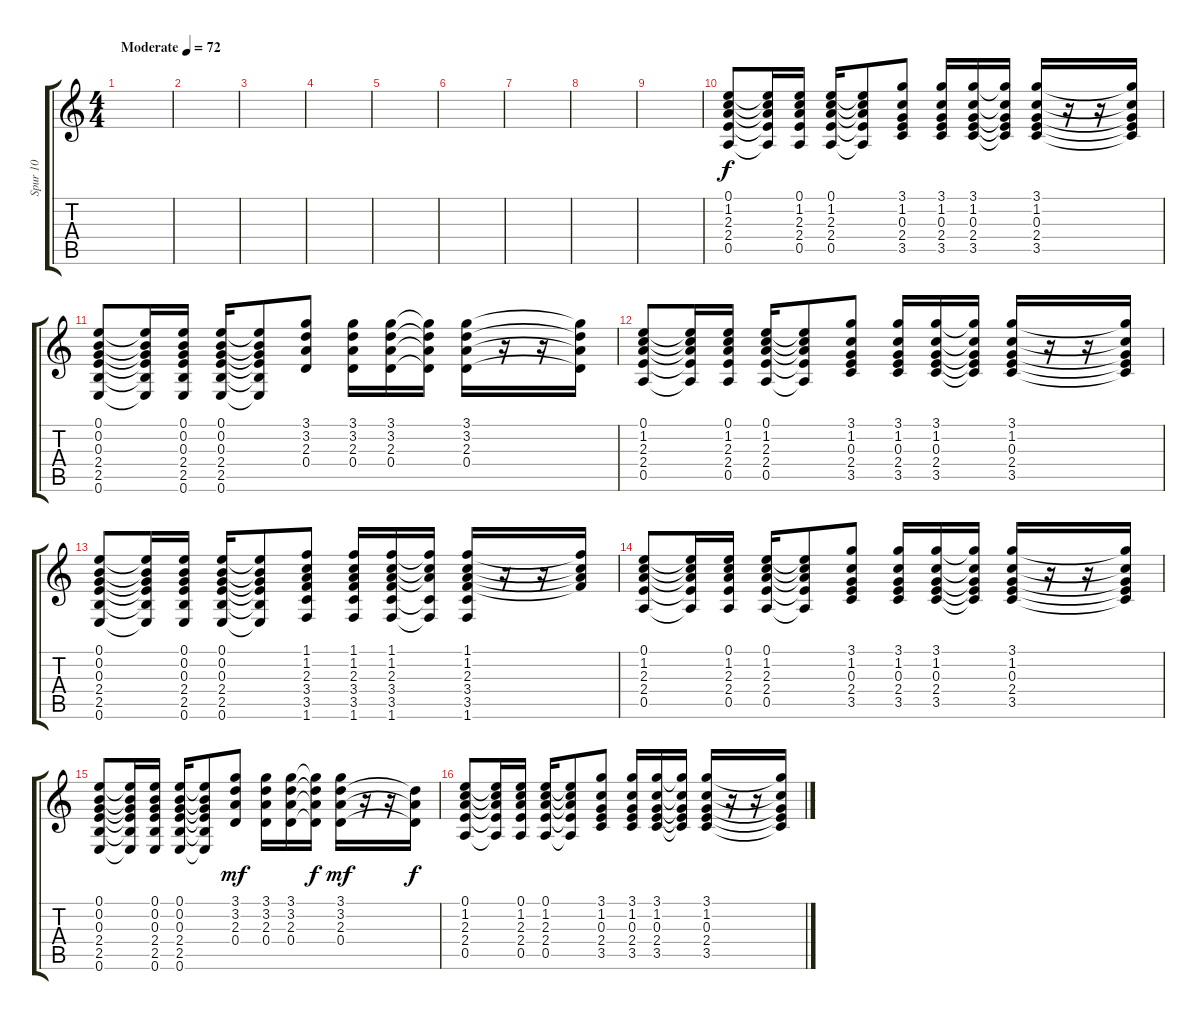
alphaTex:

\track ("Spur 10" "Spur 10") {instrument acousticguitarsteel}
\staff {score tabs}
\tuning (E4 B3 G3 D3 A2 E2) {hide}
\ts (4 4)
\tempo (72 "Moderate")
\clef g2
\ks c
|
|
|
|
|
|
|
|
|
(0.1 1.2 2.3 2.4 0.5).8 (0.1{t} 1.2{t} 2.3{t} 2.4{t} 0.5{t}).16 (0.1 1.2 2.3 2.4 0.5).16 (0.1 1.2 2.3 2.4 0.5).16 (0.1{t} 1.2{t} 2.3{t} 2.4{t} 0.5{t}).8 (3.1 1.2 0.3 2.4 3.5).8 (3.1 1.2 0.3 2.4 3.5).16 (3.1 1.2 0.3 2.4 3.5).16 (3.1{t} 1.2{t} 0.3{t} 2.4{t} 3.5{t}).16 (3.1 1.2 0.3 2.4 3.5).16 r.16 r.16 (3.1{t} 1.2{t} 0.3{t} 2.4{t} 3.5{t}).16 |
(0.1 0.2 0.3 2.4 2.5 0.6).8 (0.1{t} 0.2{t} 0.3{t} 2.4{t} 2.5{t} 0.6{t}).16 (0.1 0.2 0.3 2.4 2.5 0.6).16 (0.1 0.2 0.3 2.4 2.5 0.6).16 (0.1{t} 0.2{t} 0.3{t} 2.4{t} 2.5{t} 0.6{t}).8 (3.1 3.2 2.3 0.4).8 (3.1 3.2 2.3 0.4).16 (3.1 3.2 2.3 0.4).16 (3.1{t} 3.2{t} 2.3{t} 0.4{t}).16 (3.1 3.2 2.3 0.4).16 r.16 r.16 (3.1{t} 3.2{t} 2.3{t} 0.4{t}).16 |
(0.1 1.2 2.3 2.4 0.5).8 (0.1{t} 1.2{t} 2.3{t} 2.4{t} 0.5{t}).16 (0.1 1.2 2.3 2.4 0.5).16 (0.1 1.2 2.3 2.4 0.5).16 (0.1{t} 1.2{t} 2.3{t} 2.4{t} 0.5{t}).8 (3.1 1.2 0.3 2.4 3.5).8 (3.1 1.2 0.3 2.4 3.5).16 (3.1 1.2 0.3 2.4 3.5).16 (3.1{t} 1.2{t} 0.3{t} 2.4{t} 3.5{t}).16 (3.1 1.2 0.3 2.4 3.5).16 r.16 r.16 (3.1{t} 1.2{t} 0.3{t} 2.4{t} 3.5{t}).16 |
(0.1 0.2 0.3 2.4 2.5 0.6).8 (0.1{t} 0.2{t} 0.3{t} 2.4{t} 2.5{t} 0.6{t}).16 (0.1 0.2 0.3 2.4 2.5 0.6).16 (0.1 0.2 0.3 2.4 2.5 0.6).16 (0.1{t} 0.2{t} 0.3{t} 2.4{t} 2.5{t} 0.6{t}).8 (1.1 1.2 2.3 3.4 3.5 1.6).8 (1.1 1.2 2.3 3.4 3.5 1.6).16 (1.1 1.2 2.3 3.4 3.5 1.6).16 (1.1{t} 1.2{t} 2.3{t} 3.5{t} 1.6{t}).16 (1.1 1.2 2.3 3.4 3.5 1.6).16 r.16 r.16 (1.1{t} 1.2{t} 2.3{t} 3.4{t}).16 |
(0.1 1.2 2.3 2.4 0.5).8{dy f} (0.1{t} 1.2{t} 2.3{t} 2.4{t} 0.5{t}).16 (0.1 1.2 2.3 2.4 0.5).16 (0.1 1.2 2.3 2.4 0.5).16 (0.1{t} 1.2{t} 2.3{t} 2.4{t} 0.5{t}).8 (3.1 1.2 0.3 2.4 3.5).8 (3.1 1.2 0.3 2.4 3.5).16 (3.1 1.2 0.3 2.4 3.5).16 (3.1{t} 1.2{t} 0.3{t} 2.4{t} 3.5{t}).16 (3.1 1.2 0.3 2.4 3.5).16 r.16 r.16 (3.1{t} 1.2{t} 0.3{t} 2.4{t} 3.5{t}).16 |
(0.1 0.2 0.3 2.4 2.5 0.6).8 (0.1{t} 0.2{t} 0.3{t} 2.4{t} 2.5{t} 0.6{t}).16 (0.1 0.2 0.3 2.4 2.5 0.6).16 (0.1 0.2 0.3 2.4 2.5 0.6).16 (0.1{t} 0.2{t} 0.3{t} 2.4{t} 2.5{t} 0.6{t}).8 (3.1 3.2 2.3 0.4).8{dy mf} (3.1 3.2 2.3 0.4).16 (3.1 3.2 2.3 0.4).16 (3.1{t} 3.2{t} 2.3{t} 0.4{t}).16{dy f} (3.1 3.2 2.3 0.4).16{dy mf} r.16 r.16 (3.2{t} 2.3{t} 0.4{t}).16{dy f} |
(0.1 1.2 2.3 2.4 0.5).8 (0.1{t} 1.2{t} 2.3{t} 2.4{t} 0.5{t}).16 (0.1 1.2 2.3 2.4 0.5).16 (0.1 1.2 2.3 2.4 0.5).16 (0.1{t} 1.2{t} 2.3{t} 2.4{t} 0.5{t}).8 (3.1 1.2 0.3 2.4 3.5).8 (3.1 1.2 0.3 2.4 3.5).16 (3.1 1.2 0.3 2.4 3.5).16 (3.1{t} 1.2{t} 0.3{t} 2.4{t} 3.5{t}).16 (3.1 1.2 0.3 2.4 3.5).16 r.16 r.16 (3.1{t} 1.2{t} 0.3{t} 2.4{t} 3.5{t}).16
